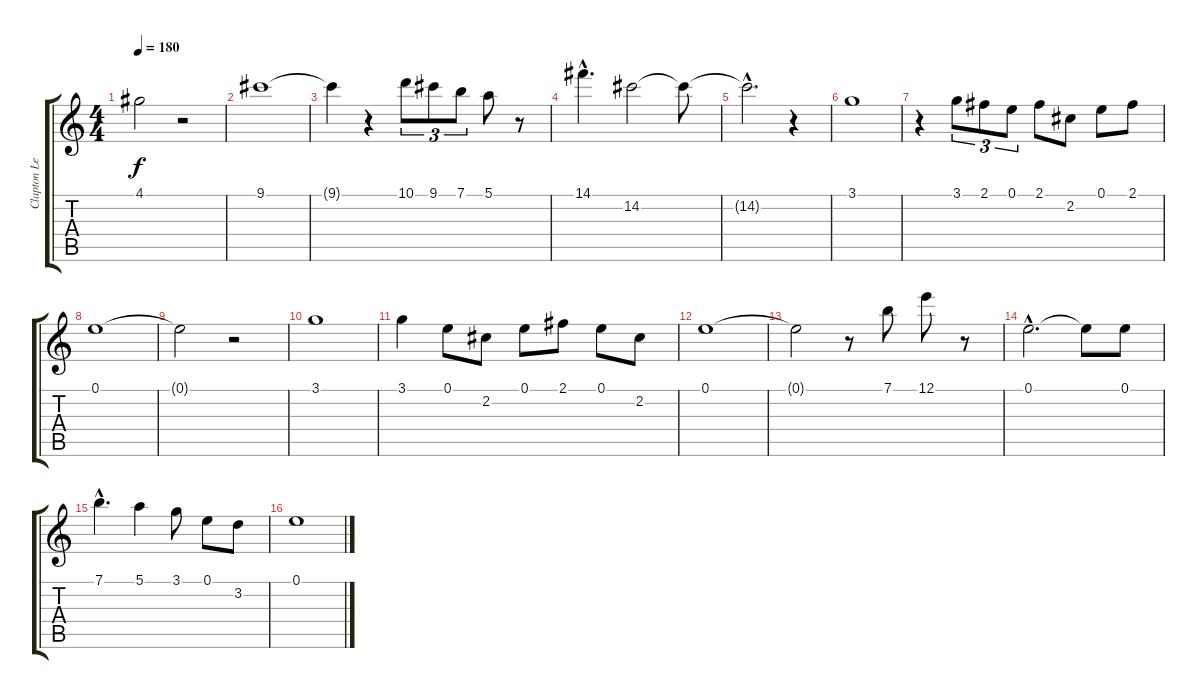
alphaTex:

\track ("Clapton Lead" "Clapton Le") {instrument distortionguitar}
\staff {score tabs}
\tuning (E4 B3 G3 D3 A2 E2) {hide}
\ts (4 4)
\tempo 180
\clef g2
\ks c
4.1{t}.2{dy f} r.2 |
9.1.1 |
9.1{t}.4 r.4 10.1.8{tu (3 2)} 9.1.8{tu (3 2)} 7.1.8{tu (3 2)} 5.1.8 r.8 |
14.1{hac}.4{d} 14.2.2 14.2{t}.8 |
14.2{hac t}.2{d} r.4 |
3.1.1 |
r.4 3.1.8{tu (3 2)} 2.1.8{tu (3 2)} 0.1.8{tu (3 2)} 2.1.8 2.2.8 0.1.8 2.1.8 |
0.1.1 |
0.1{t}.2 r.2 |
3.1.1 |
3.1.4 0.1.8 2.2.8 0.1.8 2.1.8 0.1.8 2.2.8 |
0.1.1 |
0.1{t}.2 r.8 7.1.8 12.1.8 r.8 |
0.1{hac}.2{d} 0.1{t}.8 0.1.8 |
7.1{hac}.4{d} 5.1.4 3.1.8 0.1.8 3.2.8 |
0.1.1
